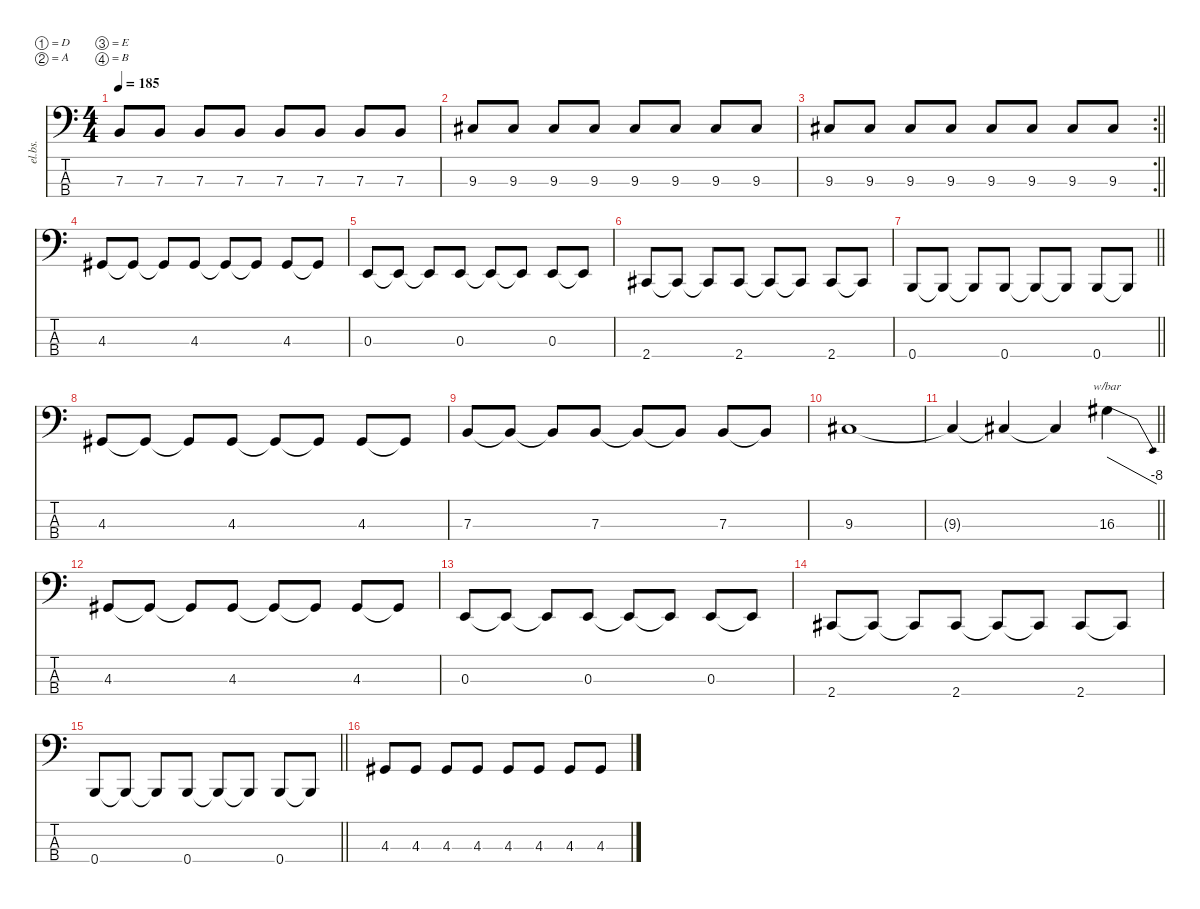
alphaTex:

\defaultSystemsLayout 4
\hideDynamics
\bracketExtendMode nobrackets
\track ("Electric Bass" "el.bs.") {instrument electricbasspick}
\staff {score tabs}
\tuning (D2 A1 E1 B0)
\ts (4 4)
\tempo 185
\clef f4
\ks c
7.3.8{dy f} 7.3.8 7.3.8 7.3.8 7.3.8 7.3.8 7.3.8 7.3.8 |
9.3{acc #}.8 9.3{acc #}.8 9.3{acc #}.8 9.3{acc #}.8 9.3{acc #}.8 9.3{acc #}.8 9.3{acc #}.8 9.3{acc #}.8 |
\rc 2
\barLineRight lightlight
9.3{acc #}.8 9.3{acc #}.8 9.3{acc #}.8 9.3{acc #}.8 9.3{acc #}.8 9.3{acc #}.8 9.3{acc #}.8 9.3{acc #}.8 |
4.3{acc #}.8 4.3{t acc #}.8 4.3{t acc #}.8 4.3{acc #}.8 4.3{t acc #}.8 4.3{t acc #}.8 4.3{acc #}.8 4.3{t acc #}.8 |
0.3.8 0.3{t}.8 0.3{t}.8 0.3.8 0.3{t}.8 0.3{t}.8 0.3.8 0.3{t}.8 |
2.4{acc #}.8 2.4{t acc #}.8 2.4{t acc #}.8 2.4{acc #}.8 2.4{t acc #}.8 2.4{t acc #}.8 2.4{acc #}.8 2.4{t acc #}.8 |
\barLineRight lightlight
0.4.8 0.4{t}.8 0.4{t}.8 0.4.8 0.4{t}.8 0.4{t}.8 0.4.8 0.4{t}.8 |
4.3{acc #}.8 4.3{t acc #}.8 4.3{t acc #}.8 4.3{acc #}.8 4.3{t acc #}.8 4.3{t acc #}.8 4.3{acc #}.8 4.3{t acc #}.8 |
7.3.8 7.3{t}.8 7.3{t}.8 7.3.8 7.3{t}.8 7.3{t}.8 7.3.8 7.3{t}.8 |
9.3{acc #}.1 |
\barLineRight lightlight
9.3{t acc #}.4 9.3{t acc #}.4 9.3{t acc #}.4 16.3{acc #}.4{tbe (dive default 0 0 41.4 -32)} |
4.3{acc #}.8 4.3{t acc #}.8 4.3{t acc #}.8 4.3{acc #}.8 4.3{t acc #}.8 4.3{t acc #}.8 4.3{acc #}.8 4.3{t acc #}.8 |
0.3.8 0.3{t}.8 0.3{t}.8 0.3.8 0.3{t}.8 0.3{t}.8 0.3.8 0.3{t}.8 |
2.4{acc #}.8 2.4{t acc #}.8 2.4{t acc #}.8 2.4{acc #}.8 2.4{t acc #}.8 2.4{t acc #}.8 2.4{acc #}.8 2.4{t acc #}.8 |
\barLineRight lightlight
0.4.8 0.4{t}.8 0.4{t}.8 0.4.8 0.4{t}.8 0.4{t}.8 0.4.8 0.4{t}.8 |
4.3{acc #}.8 4.3{acc #}.8 4.3{acc #}.8 4.3{acc #}.8 4.3{acc #}.8 4.3{acc #}.8 4.3{acc #}.8 4.3{acc #}.8
